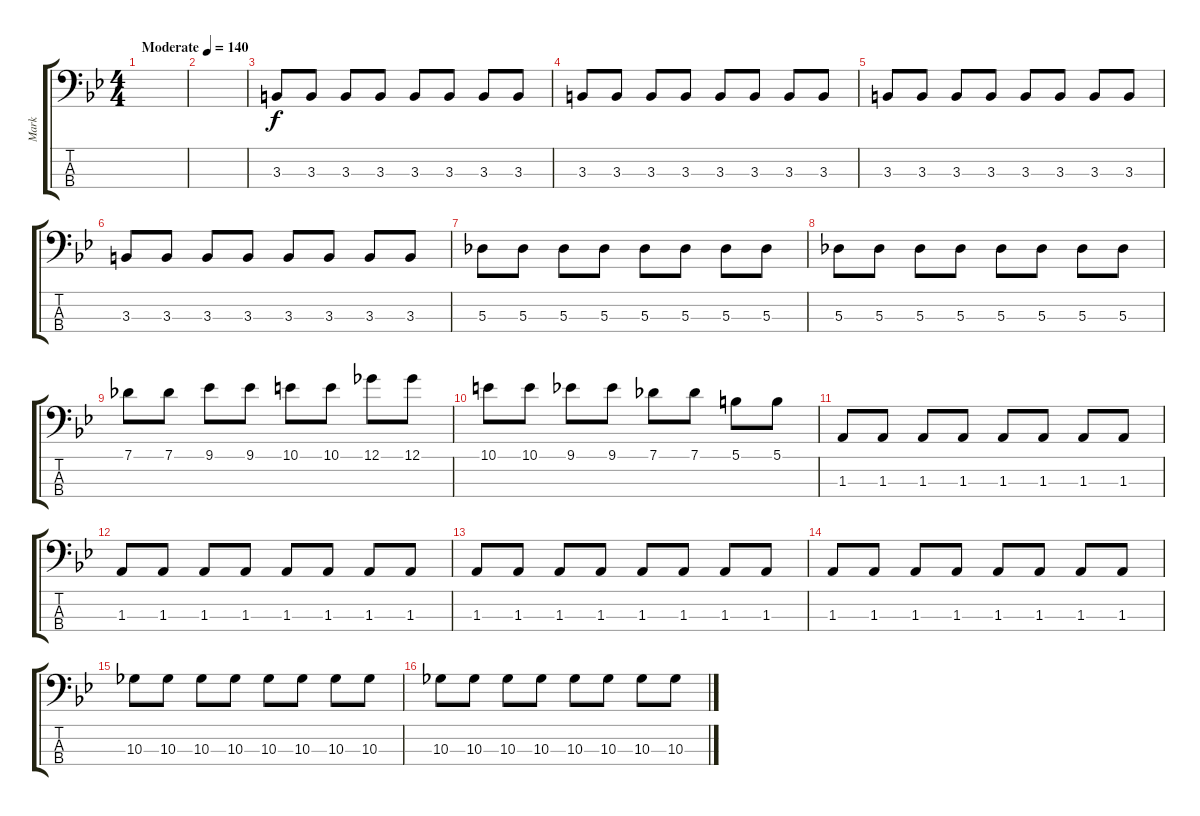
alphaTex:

\track ("Mark" "Mark") {instrument electricbassfinger}
\staff {score tabs}
\tuning (Gb2 Db2 Ab1 Db1) {hide}
\ts (4 4)
\tempo (140 "Moderate")
\clef f4
\ks bb
|
|
3.3.8 3.3.8 3.3.8 3.3.8 3.3.8 3.3.8 3.3.8 3.3.8 |
3.3.8 3.3.8 3.3.8 3.3.8 3.3.8 3.3.8 3.3.8 3.3.8 |
3.3.8 3.3.8 3.3.8 3.3.8 3.3.8 3.3.8 3.3.8 3.3.8 |
3.3.8 3.3.8 3.3.8 3.3.8 3.3.8 3.3.8 3.3.8 3.3.8 |
5.3.8 5.3.8 5.3.8 5.3.8 5.3.8 5.3.8 5.3.8 5.3.8 |
5.3.8 5.3.8 5.3.8 5.3.8 5.3.8 5.3.8 5.3.8 5.3.8 |
7.1.8 7.1.8 9.1.8 9.1.8 10.1.8 10.1.8 12.1.8 12.1.8 |
10.1.8 10.1.8 9.1.8 9.1.8 7.1.8 7.1.8 5.1.8 5.1.8 |
1.3.8 1.3.8 1.3.8 1.3.8 1.3.8 1.3.8 1.3.8 1.3.8 |
1.3.8 1.3.8 1.3.8 1.3.8 1.3.8 1.3.8 1.3.8 1.3.8 |
1.3.8 1.3.8 1.3.8 1.3.8 1.3.8 1.3.8 1.3.8 1.3.8 |
1.3.8 1.3.8 1.3.8 1.3.8 1.3.8 1.3.8 1.3.8 1.3.8 |
10.3.8 10.3.8 10.3.8 10.3.8 10.3.8 10.3.8 10.3.8 10.3.8 |
10.3.8 10.3.8 10.3.8 10.3.8 10.3.8 10.3.8 10.3.8 10.3.8
